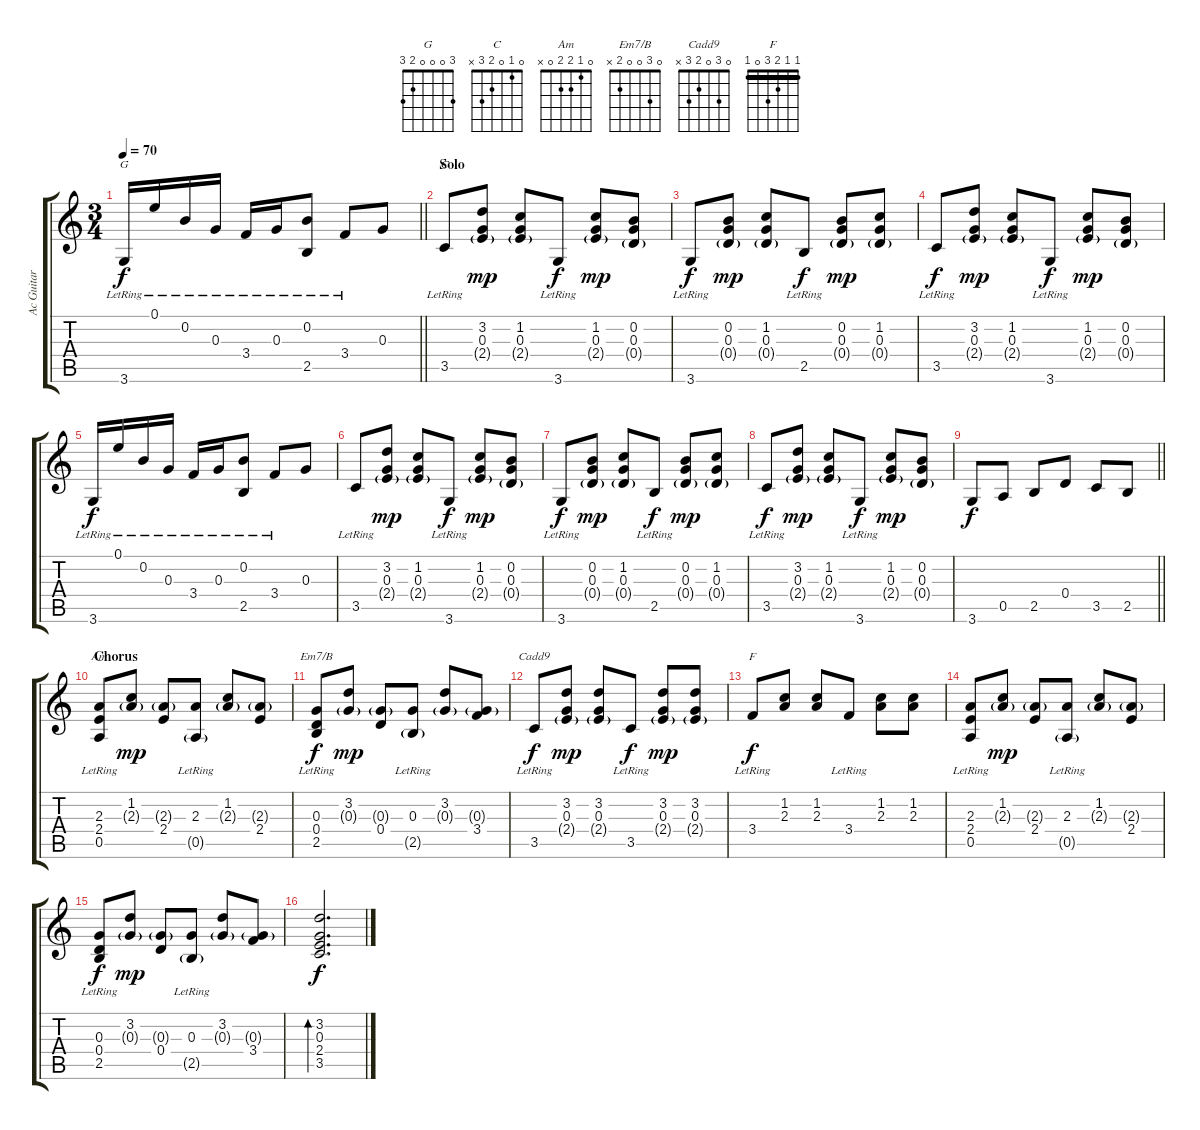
\track ("Ac Guitar" "Ac Guitar") {instrument acousticguitarsteel}
\staff {score tabs}
\tuning (E4 B3 G3 D3 A2 E2) {hide}
\chord ("G" 3 0 0 0 2 3)
\chord ("C" 0 1 0 2 3 x)
\chord ("Am" 0 1 2 2 0 x)
\chord ("Em7/B" 0 3 0 0 2 x)
\chord ("Cadd9" 0 3 0 2 3 x)
\chord ("F" 1 1 2 3 0 1) {barre 1}
\ts (3 4)
\tempo 70
\clef g2
\barLineRight lightlight
\ks c
3.6{lr}.16{ch "G" dy f} 0.1{lr}.16 0.2{lr}.16 0.3{lr}.16 3.4{lr}.16 0.3{lr}.16 (0.2{lr} 2.5).8 3.4{lr}.8 0.3.8 |
\section ("" "Solo")
3.5{lr}.8{ch "C"} (3.2 0.3 2.4{g}).8{dy mp} (1.2 0.3 2.4{g}).8 3.6{lr}.8{dy f} (1.2 0.3 2.4{g}).8{dy mp} (0.2 0.3 0.4{g}).8 |
3.6{lr}.8{dy f} (0.2 0.3 0.4{g}).8{dy mp} (1.2 0.3 0.4{g}).8 2.5{lr}.8{dy f} (0.2 0.3 0.4{g}).8{dy mp} (1.2 0.3 0.4{g}).8 |
3.5{lr}.8{dy f} (3.2 0.3 2.4{g}).8{dy mp} (1.2 0.3 2.4{g}).8 3.6{lr}.8{dy f} (1.2 0.3 2.4{g}).8{dy mp} (0.2 0.3 0.4{g}).8 |
3.6{lr}.16{dy f} 0.1{lr}.16 0.2{lr}.16 0.3{lr}.16 3.4{lr}.16 0.3{lr}.16 (0.2{lr} 2.5).8 3.4{lr}.8 0.3.8 |
3.5{lr}.8 (3.2 0.3 2.4{g}).8{dy mp} (1.2 0.3 2.4{g}).8 3.6{lr}.8{dy f} (1.2 0.3 2.4{g}).8{dy mp} (0.2 0.3 0.4{g}).8 |
3.6{lr}.8{dy f} (0.2 0.3 0.4{g}).8{dy mp} (1.2 0.3 0.4{g}).8 2.5{lr}.8{dy f} (0.2 0.3 0.4{g}).8{dy mp} (1.2 0.3 0.4{g}).8 |
3.5{lr}.8{dy f} (3.2 0.3 2.4{g}).8{dy mp} (1.2 0.3 2.4{g}).8 3.6{lr}.8{dy f} (1.2 0.3 2.4{g}).8{dy mp} (0.2 0.3 0.4{g}).8 |
\barLineRight lightlight
3.6.8{dy f} 0.5.8 2.5.8 0.4.8 3.5.8 2.5.8 |
\section ("" "Chorus")
(2.3{lr} 2.4{lr} 0.5{lr}).8{ch "Am"} (1.2 2.3{g}).8{dy mp} (2.3{g} 2.4).8 (2.3{lr} 0.5{g lr}).8 (1.2 2.3{g}).8 (2.3{g} 2.4).8 |
(0.3{lr} 0.4{lr} 2.5{lr}).8{ch "Em7/B" dy f} (3.2 0.3{g}).8{dy mp} (0.3{g} 0.4).8 (0.3{lr} 2.5{g lr}).8 (3.2 0.3{g}).8 (0.3{g} 3.4).8 |
3.5{lr}.8{ch "Cadd9" dy f} (3.2 0.3 2.4{g}).8{dy mp} (3.2 0.3 2.4{g}).8 3.5{lr}.8{dy f} (3.2 0.3 2.4{g}).8{dy mp} (3.2 0.3 2.4{g}).8 |
3.4{lr}.8{ch "F" dy f} (1.2 2.3).8 (1.2 2.3).8 3.4{lr}.8 (1.2 2.3).8 (1.2 2.3).8 |
(2.3{lr} 2.4{lr} 0.5{lr}).8 (1.2 2.3{g}).8{dy mp} (2.3{g} 2.4).8 (2.3{lr} 0.5{g lr}).8 (1.2 2.3{g}).8 (2.3{g} 2.4).8 |
(0.3{lr} 0.4{lr} 2.5{lr}).8{dy f} (3.2 0.3{g}).8{dy mp} (0.3{g} 0.4).8 (0.3{lr} 2.5{g lr}).8 (3.2 0.3{g}).8 (0.3{g} 3.4).8 |
(3.2 0.3 2.4 3.5).2{d bd 60 dy f}
